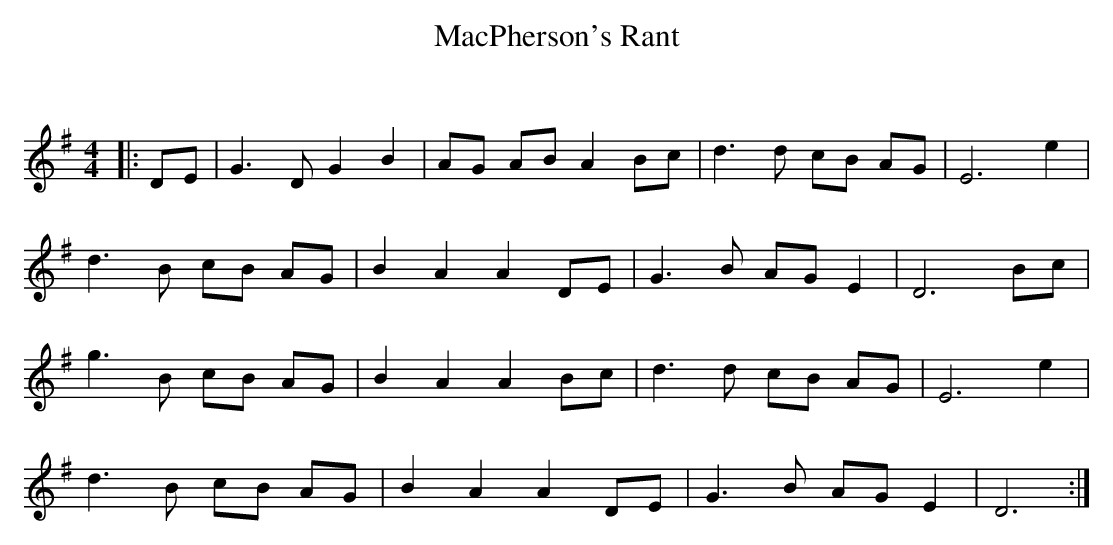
X:1
T: MacPherson's Rant
C:
Q: 128
K:G
M:4/4
L:1/16
|:D2E2|G6 D2 G4 B4|A2G2 A2B2 A4 B2c2|d6 d2 c2B2 A2G2|E12 e4|
d6 B2 c2B2 A2G2|B4 A4 A4 D2E2|G6 B2 A2G2 E4|D12 B2c2|
g6 B2 c2B2 A2G2|B4 A4 A4 B2c2|d6 d2 c2B2 A2G2|E12 e4|
d6 B2 c2B2 A2G2|B4 A4 A4 D2E2|G6 B2 A2G2 E4|D12:|
